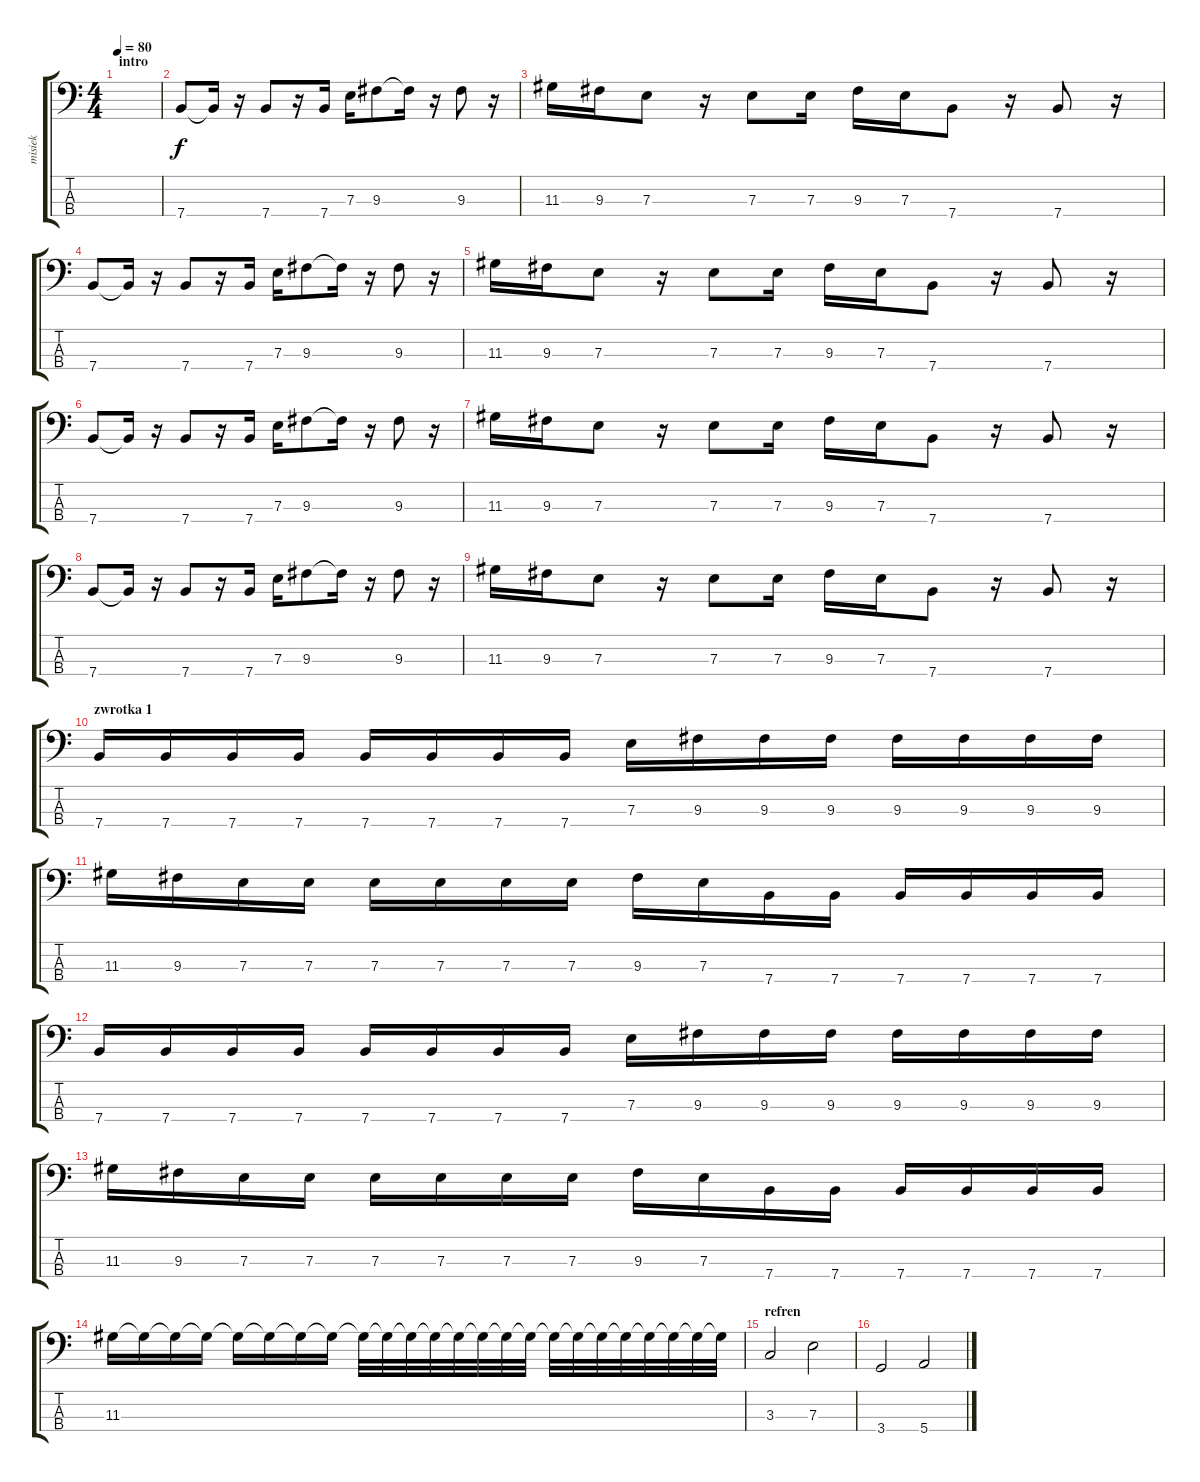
\track ("misiek" "misiek") {instrument electricbasspick}
\staff {score tabs}
\tuning (G2 D2 A1 E1) {hide}
\ts (4 4)
\section ("" "intro")
\tempo 80
\clef f4
\ks c
|
7.4.8 7.4{t}.16 r.16 7.4.8 r.16 7.4.16 7.3.16 9.3.8 9.3{t}.16 r.16 9.3.8 r.16 |
11.3.16 9.3.16 7.3.8 r.16 7.3.8 7.3.16 9.3.16 7.3.16 7.4.8 r.16 7.4.8 r.16 |
7.4.8 7.4{t}.16 r.16 7.4.8 r.16 7.4.16 7.3.16 9.3.8 9.3{t}.16 r.16 9.3.8 r.16 |
11.3.16 9.3.16 7.3.8 r.16 7.3.8 7.3.16 9.3.16 7.3.16 7.4.8 r.16 7.4.8 r.16 |
7.4.8 7.4{t}.16 r.16 7.4.8 r.16 7.4.16 7.3.16 9.3.8 9.3{t}.16 r.16 9.3.8 r.16 |
11.3.16 9.3.16 7.3.8 r.16 7.3.8 7.3.16 9.3.16 7.3.16 7.4.8 r.16 7.4.8 r.16 |
7.4.8 7.4{t}.16 r.16 7.4.8 r.16 7.4.16 7.3.16 9.3.8 9.3{t}.16 r.16 9.3.8 r.16 |
11.3.16 9.3.16 7.3.8 r.16 7.3.8 7.3.16 9.3.16 7.3.16 7.4.8 r.16 7.4.8 r.16 |
\section ("" "zwrotka 1")
7.4.16 7.4.16 7.4.16 7.4.16 7.4.16 7.4.16 7.4.16 7.4.16 7.3.16 9.3.16 9.3.16 9.3.16 9.3.16 9.3.16 9.3.16 9.3.16 |
11.3.16 9.3.16 7.3.16 7.3.16 7.3.16 7.3.16 7.3.16 7.3.16 9.3.16 7.3.16 7.4.16 7.4.16 7.4.16 7.4.16 7.4.16 7.4.16 |
7.4.16 7.4.16 7.4.16 7.4.16 7.4.16 7.4.16 7.4.16 7.4.16 7.3.16 9.3.16 9.3.16 9.3.16 9.3.16 9.3.16 9.3.16 9.3.16 |
11.3.16 9.3.16 7.3.16 7.3.16 7.3.16 7.3.16 7.3.16 7.3.16 9.3.16 7.3.16 7.4.16 7.4.16 7.4.16 7.4.16 7.4.16 7.4.16 |
11.3.16 11.3{t}.16 11.3{t}.16 11.3{t}.16 11.3{t}.16 11.3{t}.16 11.3{t}.16 11.3{t}.16 11.3{t}.32 11.3{t}.32 11.3{t}.32 11.3{t}.32 11.3{t}.32 11.3{t}.32 11.3{t}.32 11.3{t}.32 11.3{t}.32 11.3{t}.32 11.3{t}.32 11.3{t}.32 11.3{t}.32 11.3{t}.32 11.3{t}.32 11.3{t}.32 |
\section ("" "refren")
3.3.2 7.3.2 |
3.4.2 5.4.2
